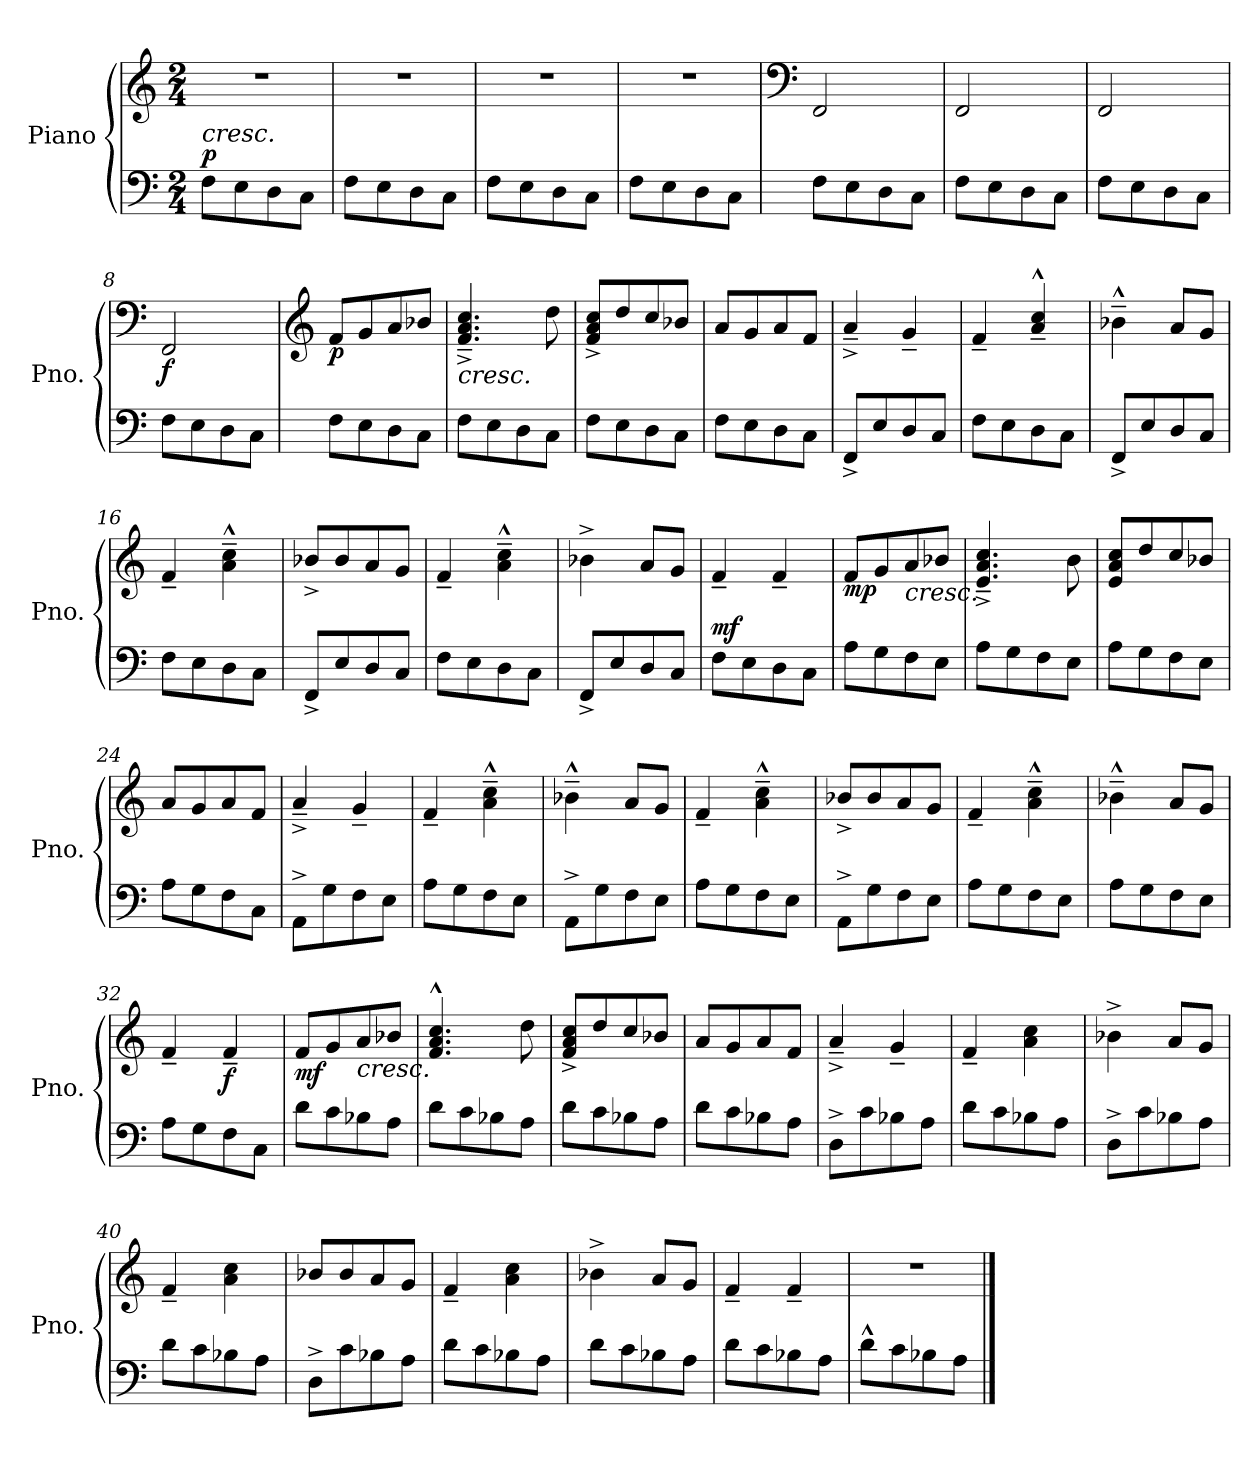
**kern	**kern	**dynam
*part1	*part1	*part1
*staff2	*staff1	*staff1/2
*I"Piano	*	*
*I'Pno.	*	*
*clefF4	*clefG2	*
*k[]	*k[]	*
*M2/4	*M2/4	*
*MM156	*MM156	*
=1	=1	=1
!LO:TX:a:i:t=cresc.	!	!
!	!	!LO:DY:a=2
8F\L	2r	p
8E\	.	.
8D\	.	.
8C\J	.	.
=2	=2	=2
8F\L	2r	.
8E\	.	.
8D\	.	.
8C\J	.	.
=3	=3	=3
8F\L	2r	.
8E\	.	.
8D\	.	.
8C\J	.	.
=4	=4	=4
8F\L	2r	.
8E\	.	.
8D\	.	.
8C\J	.	.
=5	=5	=5
*	*clefF4	*
8F\L	2FF/	.
8E\	.	.
8D\	.	.
8C\J	.	.
=6	=6	=6
8F\L	2FF/	.
8E\	.	.
8D\	.	.
8C\J	.	.
=7	=7	=7
8F\L	2FF/	.
8E\	.	.
8D\	.	.
8C\J	.	.
=8	=8	=8
!	!	!LO:DY:b
8F\L	2FF/	f
8E\	.	.
8D\	.	.
8C\J	.	.
=9	=9	=9
*	*clefG2	*
!	!	!LO:DY:b
8F\L	8f/L	p
8E\	8g/	.
8D\	8a/	.
8C\J	8b-X/J	.
=10	=10	=10
!	!LO:TX:b:i:t=cresc.	!
8F\L	4.f/~^ 4.a/~^ 4.cc/~^	.
8E\	.	.
8D\	.	.
8C\J	8dd\	.
!!LO:LB:g=z
=11	=11	=11
8F\L	8f/^ 8a/^ 8cc/^L	.
8E\	8dd/	.
8D\	8cc/	.
8C\J	8b-X/J	.
=12	=12	=12
8F\L	8a/L	.
8E\	8g/	.
8D\	8a/	.
8C\J	8f/J	.
=13	=13	=13
8FF^/L	4a~^/	.
8E/	.	.
8D/	4g~/	.
8C/J	.	.
=14	=14	=14
8F\L	4f~/	.
8E\	.	.
8D\	4a/~^^ 4cc/~^^	.
8C\J	.	.
=15	=15	=15
8FF^/L	4b-X~^^\	.
8E/	.	.
8D/	8a/L	.
8C/J	8g/J	.
=16	=16	=16
8F\L	4f~/	.
8E\	.	.
8D\	4a\~^^ 4cc\~^^	.
8C\J	.	.
=17	=17	=17
8FF^/L	8b-X^/L	.
8E/	8b-/	.
8D/	8a/	.
8C/J	8g/J	.
=18	=18	=18
8F\L	4f~/	.
8E\	.	.
8D\	4a\~^^ 4cc\~^^	.
8C\J	.	.
=19	=19	=19
8FF^/L	4b-X^\	.
8E/	.	.
8D/	8a/L	.
8C/J	8g/J	.
!!LO:LB:g=z
=20	=20	=20
!	!	!LO:DY:a=2
8F\L	4f~/	mf
8E\	.	.
8D\	4f~/	.
8C\J	.	.
=21	=21	=21
!	!	!LO:DY:b
8A\L	8f/L	mp
8G\	8g/	.
!	!LO:TX:b:i:t=cresc.	!
8F\	8a/	.
8E\J	8b-X/J	.
=22	=22	=22
8A\L	4.e/~^ 4.a/~^ 4.cc/~^	.
8G\	.	.
8F\	.	.
8E\J	8b\	.
=23	=23	=23
8A\L	8e/ 8a/ 8cc/L	.
8G\	8dd/	.
8F\	8cc/	.
8E\J	8b-X/J	.
=24	=24	=24
8A\L	8a/L	.
8G\	8g/	.
8F\	8a/	.
8C\J	8f/J	.
=25	=25	=25
8AA^\L	4a~^/	.
8G\	.	.
8F\	4g~/	.
8E\J	.	.
=26	=26	=26
8A\L	4f~/	.
8G\	.	.
8F\	4a\~^^ 4cc\~^^	.
8E\J	.	.
=27	=27	=27
8AA^\L	4b-X~^^\	.
8G\	.	.
8F\	8a/L	.
8E\J	8g/J	.
=28	=28	=28
8A\L	4f~/	.
8G\	.	.
8F\	4a\~^^ 4cc\~^^	.
8E\J	.	.
!!LO:LB:g=z
=29	=29	=29
8AA^\L	8b-X^/L	.
8G\	8b-/	.
8F\	8a/	.
8E\J	8g/J	.
=30	=30	=30
8A\L	4f~/	.
8G\	.	.
8F\	4a\~^^ 4cc\~^^	.
8E\J	.	.
=31	=31	=31
8A\L	4b-X~^^\	.
8G\	.	.
8F\	8a/L	.
8E\J	8g/J	.
=32	=32	=32
8A\L	4f~/	.
8G\	.	.
!	!	!LO:DY:b
8F\	4f~/	f
8C\J	.	.
=33	=33	=33
!	!	!LO:DY:b
8d\L	8f/L	mf
8c\	8g/	.
!	!LO:TX:b:i:t=cresc.	!
8B-X\	8a/	.
8A\J	8b-X/J	.
=34	=34	=34
8d\L	4.f/^^ 4.a/^^ 4.cc/^^	.
8c\	.	.
8B-X\	.	.
8A\J	8dd\	.
=35	=35	=35
8d\L	8f/^ 8a/^ 8cc/^L	.
8c\	8dd/	.
8B-X\	8cc/	.
8A\J	8b-X/J	.
=36	=36	=36
8d\L	8a/L	.
8c\	8g/	.
8B-X\	8a/	.
8A\J	8f/J	.
!!LO:LB:g=z
=37	=37	=37
8D^\L	4a~^/	.
8c\	.	.
8B-X\	4g~/	.
8A\J	.	.
=38	=38	=38
8d\L	4f~/	.
8c\	.	.
8B-X\	4a\ 4cc\	.
8A\J	.	.
=39	=39	=39
8D^\L	4b-X^\	.
8c\	.	.
8B-X\	8a/L	.
8A\J	8g/J	.
=40	=40	=40
8d\L	4f~/	.
8c\	.	.
8B-X\	4a\ 4cc\	.
8A\J	.	.
=41	=41	=41
8D^\L	8b-X/L	.
8c\	8b-/	.
8B-X\	8a/	.
8A\J	8g/J	.
=42	=42	=42
8d\L	4f~/	.
8c\	.	.
8B-X\	4a\ 4cc\	.
8A\J	.	.
=43	=43	=43
8d\L	4b-X^\	.
8c\	.	.
8B-X\	8a/L	.
8A\J	8g/J	.
=44	=44	=44
8d\L	4f~/	.
8c\	.	.
8B-X\	4f~/	.
8A\J	.	.
!!LO:LB:g=z
=45	=45	=45
8d^^\L	2r	.
8c\	.	.
8B-X\	.	.
8A\J	.	.
==	==	==
*-	*-	*-
